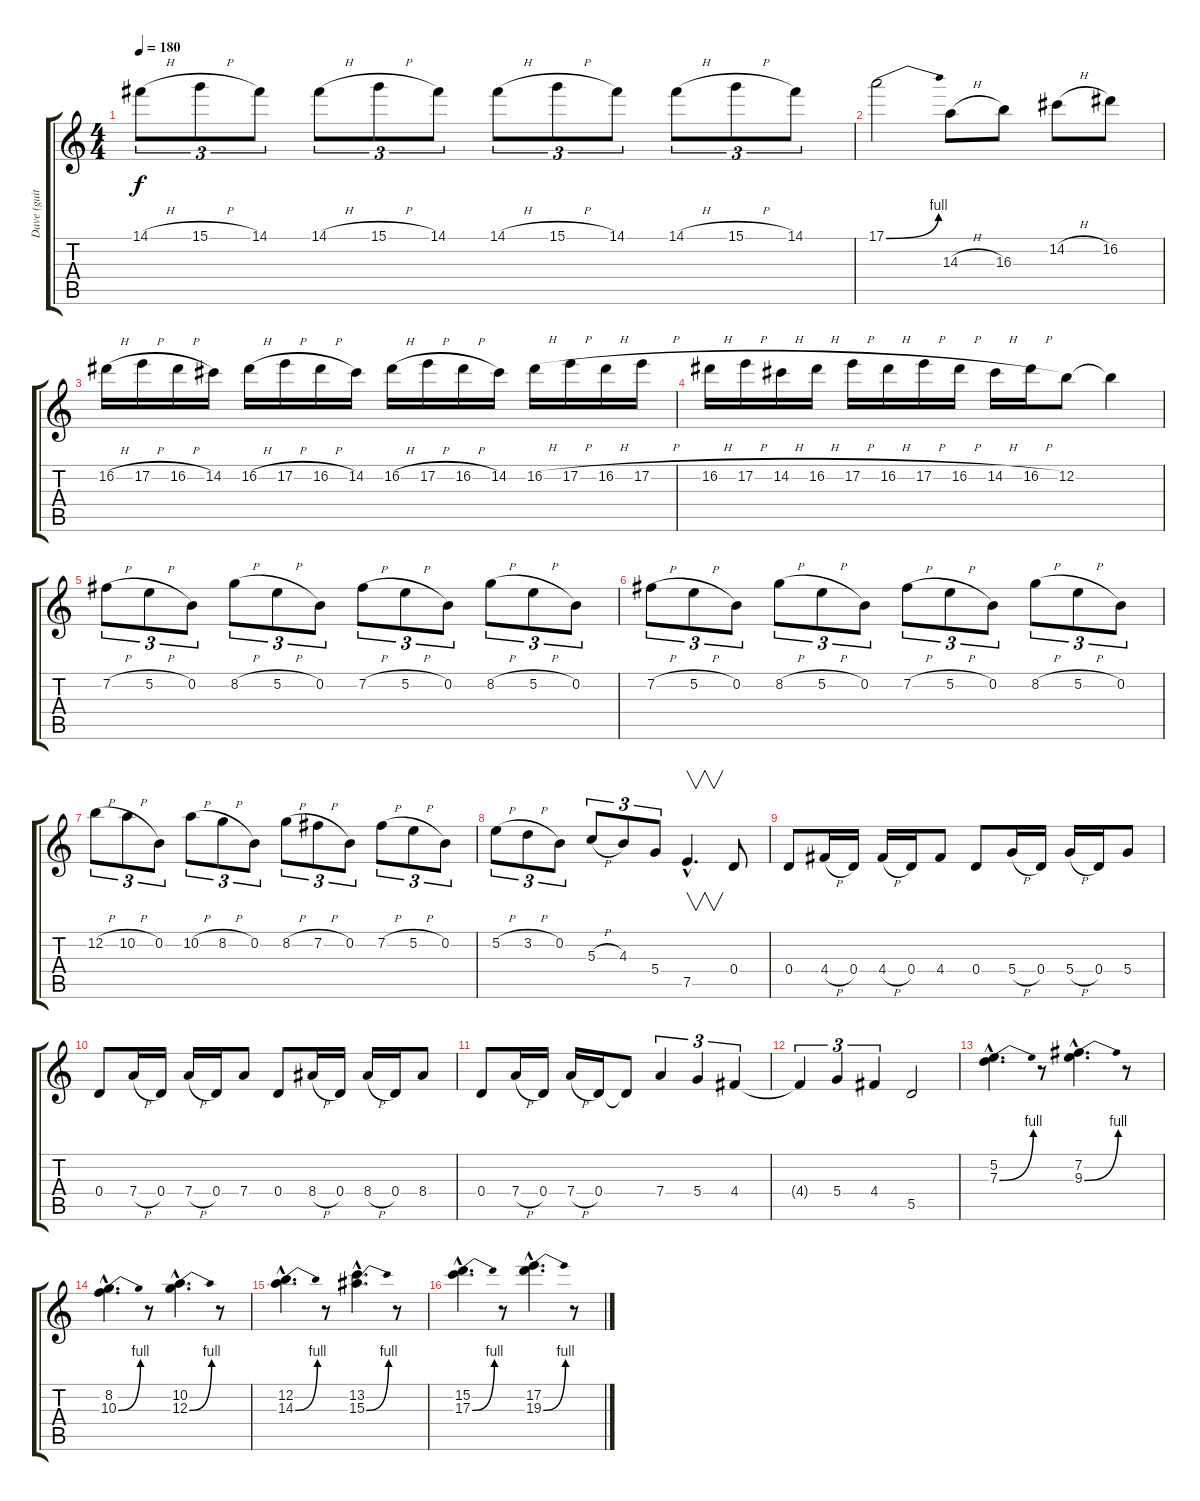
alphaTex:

\track ("Dave (guitar)" "Dave (guit") {instrument distortionguitar}
\staff {score tabs}
\tuning (E4 B3 G3 D3 A2 E2) {hide}
\ts (4 4)
\tempo 180
\clef g2
\ks c
14.1{h}.8{tu (3 2) dy f} 15.1{h}.8{tu (3 2)} 14.1.8{tu (3 2)} 14.1{h}.8{tu (3 2)} 15.1{h}.8{tu (3 2)} 14.1.8{tu (3 2)} 14.1{h}.8{tu (3 2)} 15.1{h}.8{tu (3 2)} 14.1.8{tu (3 2)} 14.1{h}.8{tu (3 2)} 15.1{h}.8{tu (3 2)} 14.1.8{tu (3 2)} |
17.1{be (bend 0 0 60 4)}.2 14.3{h}.8 16.3.8 14.2{h}.8 16.2.8 |
16.2{h}.16 17.2{h}.16 16.2{h}.16 14.2.16 16.2{h}.16 17.2{h}.16 16.2{h}.16 14.2.16 16.2{h}.16 17.2{h}.16 16.2{h}.16 14.2.16 16.2{h}.16 17.2{h}.16 16.2{h}.16 17.2{h}.16 |
16.2{h}.16 17.2{h}.16 14.2{h}.16 16.2{h}.16 17.2{h}.16 16.2{h}.16 17.2{h}.16 16.2{h}.16 14.2{h}.16 16.2{h}.16 12.2.8 12.2{t}.4 |
7.2{h}.8{tu (3 2)} 5.2{h}.8{tu (3 2)} 0.2.8{tu (3 2)} 8.2{h}.8{tu (3 2)} 5.2{h}.8{tu (3 2)} 0.2.8{tu (3 2)} 7.2{h}.8{tu (3 2)} 5.2{h}.8{tu (3 2)} 0.2.8{tu (3 2)} 8.2{h}.8{tu (3 2)} 5.2{h}.8{tu (3 2)} 0.2.8{tu (3 2)} |
7.2{h}.8{tu (3 2)} 5.2{h}.8{tu (3 2)} 0.2.8{tu (3 2)} 8.2{h}.8{tu (3 2)} 5.2{h}.8{tu (3 2)} 0.2.8{tu (3 2)} 7.2{h}.8{tu (3 2)} 5.2{h}.8{tu (3 2)} 0.2.8{tu (3 2)} 8.2{h}.8{tu (3 2)} 5.2{h}.8{tu (3 2)} 0.2.8{tu (3 2)} |
12.2{h}.8{tu (3 2)} 10.2{h}.8{tu (3 2)} 0.2.8{tu (3 2)} 10.2{h}.8{tu (3 2)} 8.2{h}.8{tu (3 2)} 0.2.8{tu (3 2)} 8.2{h}.8{tu (3 2)} 7.2{h}.8{tu (3 2)} 0.2.8{tu (3 2)} 7.2{h}.8{tu (3 2)} 5.2{h}.8{tu (3 2)} 0.2.8{tu (3 2)} |
5.2{h}.8{tu (3 2)} 3.2{h}.8{tu (3 2)} 0.2.8{tu (3 2)} 5.3{h}.8{tu (3 2)} 4.3.8{tu (3 2)} 5.4.8{tu (3 2)} 7.5{hac}.4{v d} 0.4.8 |
0.4.8 4.4{h}.16 0.4.16 4.4{h}.16 0.4.16 4.4.8 0.4.8 5.4{h}.16 0.4.16 5.4{h}.16 0.4.16 5.4.8 |
0.4.8 7.4{h}.16 0.4.16 7.4{h}.16 0.4.16 7.4.8 0.4.8 8.4{h}.16 0.4.16 8.4{h}.16 0.4.16 8.4.8 |
0.4.8 7.4{h}.16 0.4.16 7.4{h}.16 0.4.16 0.4{t}.8 7.4.4{tu (3 2)} 5.4.4{tu (3 2)} 4.4.4{tu (3 2)} |
4.4{t}.4{tu (3 2)} 5.4.4{tu (3 2)} 4.4.4{tu (3 2)} 5.5.2 |
(5.2{hac} 7.3{be (bend 0 0 60 4) hac}).4{d} r.8 (7.2{hac} 9.3{be (bend 0 0 60 4) hac}).4{d} r.8 |
(8.2{hac} 10.3{be (bend 0 0 60 4) hac}).4{d} r.8 (10.2{hac} 12.3{be (bend 0 0 60 4) hac}).4{d} r.8 |
(12.2{hac} 14.3{be (bend 0 0 60 4) hac}).4{d} r.8 (13.2{hac} 15.3{be (bend 0 0 60 4) hac}).4{d} r.8 |
(15.2{hac} 17.3{be (bend 0 0 60 4) hac}).4{d} r.8 (17.2{hac} 19.3{be (bend 0 0 60 4) hac}).4{d} r.8
